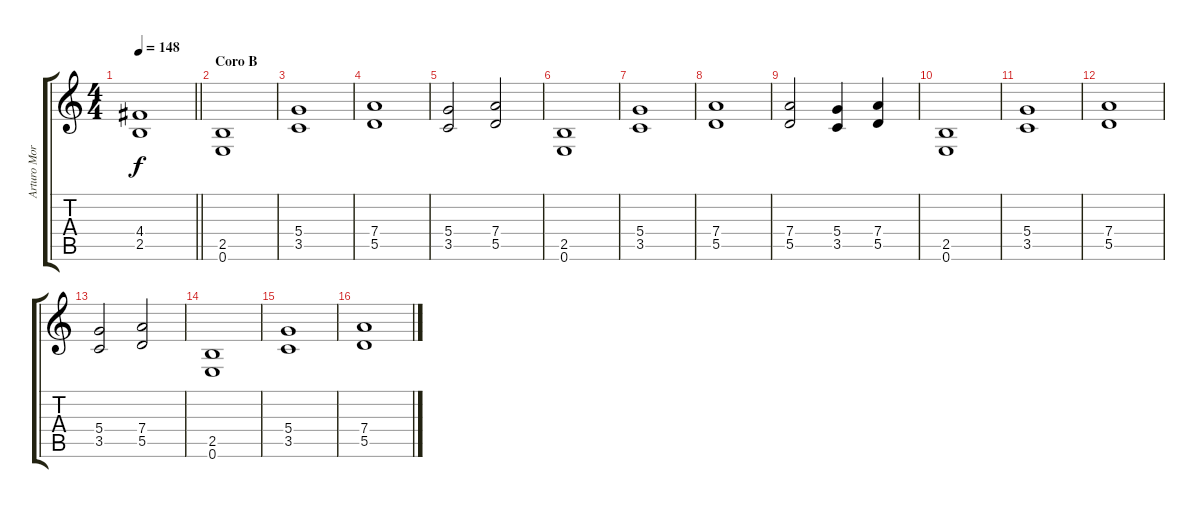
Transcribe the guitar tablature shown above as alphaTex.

\track ("Arturo Morras" "Arturo Mor") {instrument distortionguitar}
\staff {score tabs}
\tuning (E4 B3 G3 D3 A2 E2) {hide}
\ts (4 4)
\tempo 148
\clef g2
\barLineRight lightlight
\ks c
(4.4{t} 2.5{t}).1{dy f} |
\section ("" "Coro B")
(2.5 0.6).1 |
(5.4 3.5).1 |
(7.4 5.5).1 |
(5.4 3.5).2 (7.4 5.5).2 |
(2.5 0.6).1 |
(5.4 3.5).1 |
(7.4 5.5).1 |
(7.4 5.5).2 (5.4 3.5).4 (7.4 5.5).4 |
(2.5 0.6).1 |
(5.4 3.5).1 |
(7.4 5.5).1 |
(5.4 3.5).2 (7.4 5.5).2 |
(2.5 0.6).1 |
(5.4 3.5).1 |
(7.4 5.5).1
